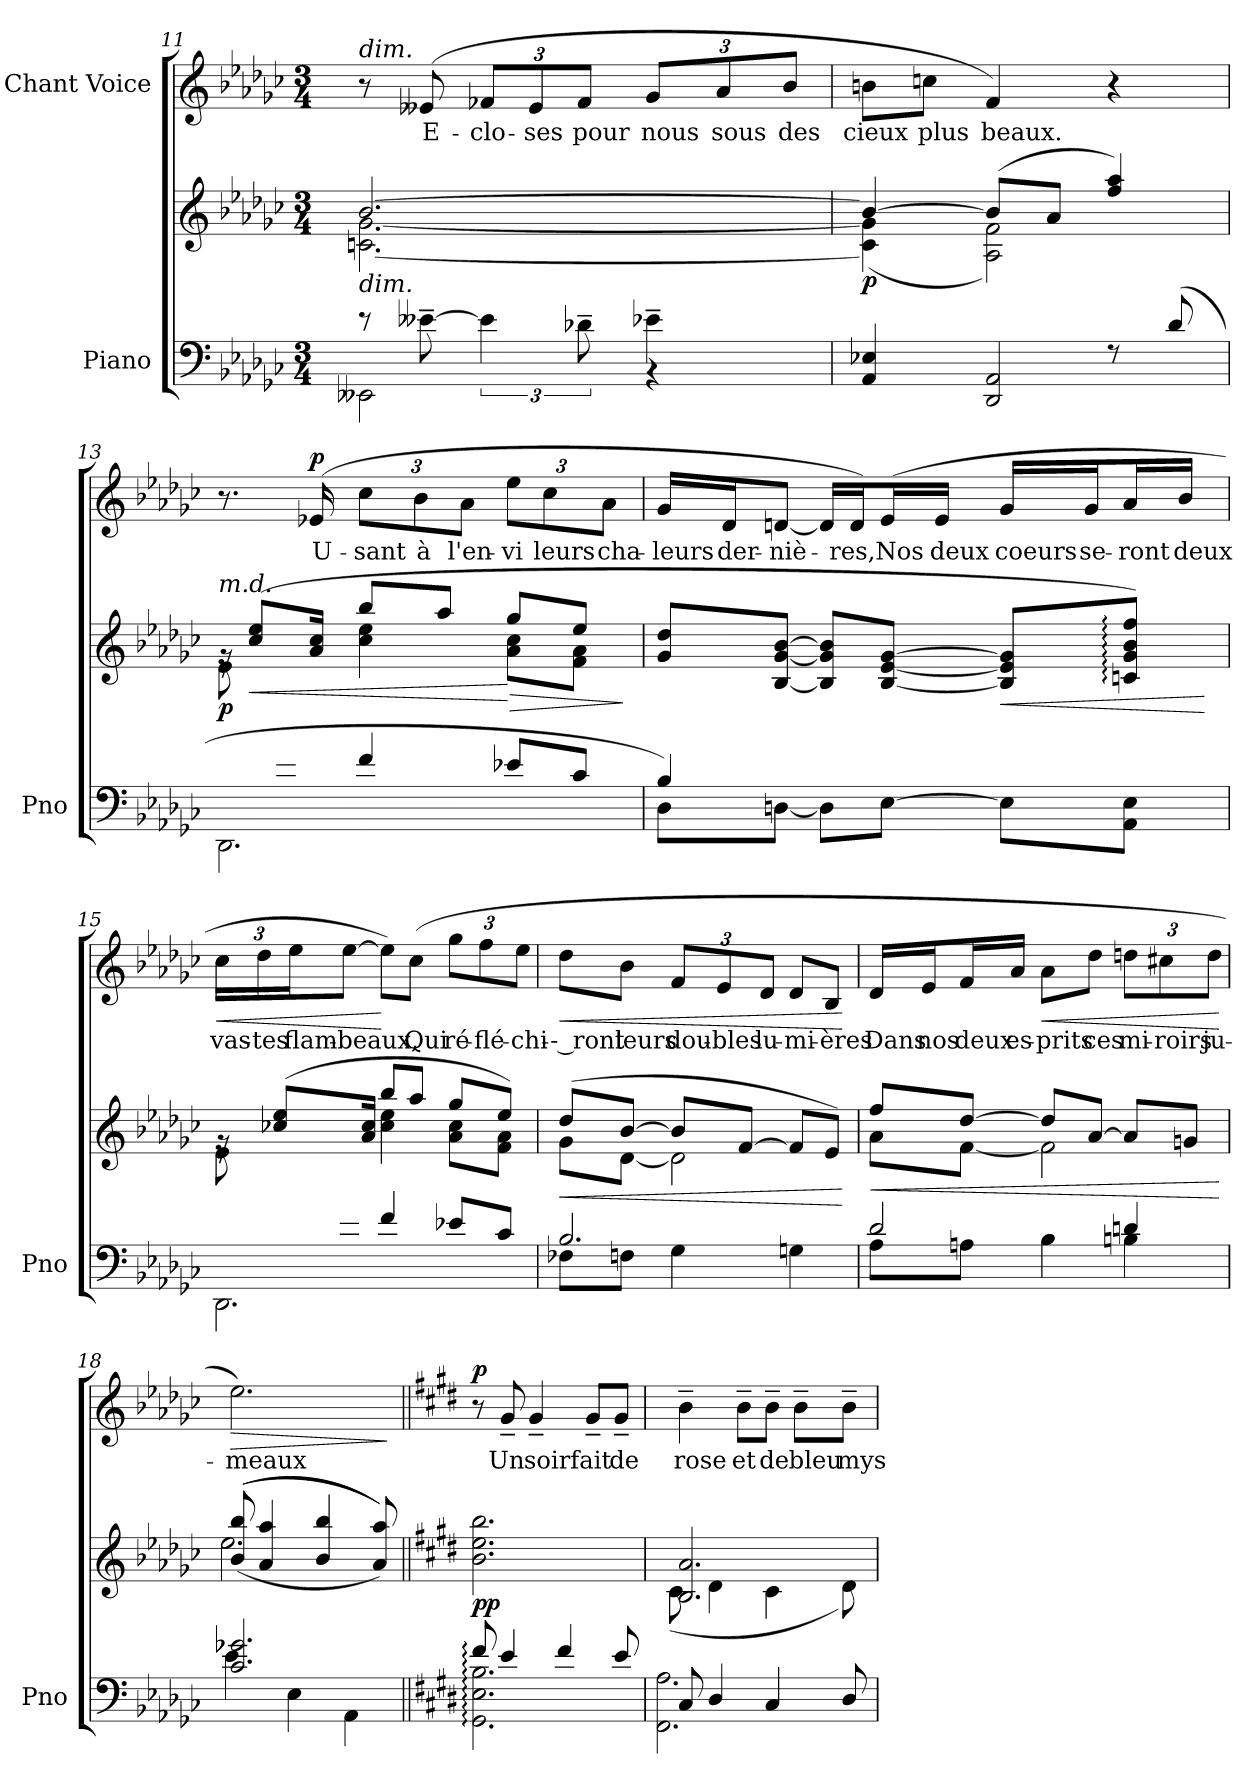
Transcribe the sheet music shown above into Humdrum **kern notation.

**kern	**kern	**dynam	**kern	**text	**dynam
*part2	*part2	*part2	*part1	*part1	*part1
*staff3	*staff2	*staff2/3	*staff1	*staff1	*staff1
*I"Piano	*	*	*I"Chant Voice	*	*
*I'Pno	*	*	*	*	*
!!LO:PB:g=z
*clefF4	*clefG2	*	*clefG2	*	*
*k[b-e-a-d-g-c-]	*k[b-e-a-d-g-c-]	*	*k[b-e-a-d-g-c-]	*	*
*M3/4	*M3/4	*	*M3/4	*	*
=11	=11	=11	=11	=11	=11
*^	*^	*	*	*	*
!	!	!	!	!	!LO:TX:a:i:t=dim.	!	!
!	!	!LO:TX:b:i:t=dim.	!	!	!	!	!
8r	2EE--X\	[2.b-/	[2.cn\ [2.g-\	.	8r	.	.
!	!	!	!	!	!	!LO:LY:b	!
[8e--X~\	.	.	.	.	(>8e--X/	E-	.
!	!	!	!	!	!	!LO:LY:b	!
6e--\]	.	.	.	.	12f-X/L	-clo-	.
!	!	!	!	!	!	!LO:LY:b	!
.	.	.	.	.	12e--/	-ses	.
!	!	!	!	!	!	!LO:LY:b	!
12d-X~\	.	.	.	.	12f-/J	pour	.
!	!	!	!	!	!	!LO:LY:b	!
4e-X~\	4rBB	.	.	.	12g-/L	nous	.
!	!	!	!	!	!	!LO:LY:b	!
.	.	.	.	.	12a-/	sous	.
!	!	!	!	!	!	!LO:LY:b	!
.	.	.	.	.	12b-/J	des	.
=12	=12	=12	=12	=12	=12	=12	=12
!	!	!	!	!LO:DY:b	!	!LO:LY:b	!
4AA-/ 4E-X/	2ryy	4b-/_	(<4cn\] 4g-\]	p	8bn\L	cieux	.
!	!	!	!	!	!	!LO:LY:b	!
.	.	.	.	.	8ccn\J	plus	.
!	!	!	!	!	!	!LO:LY:b	!
2DD-/ 2AA-/	.	(>8b-/L]	2A-\ 2f\)	.	4f/)	beaux.	.
.	.	8a-/J	.	.	.	.	.
.	8rF	4ff/ 4aa-/)	.	.	4r	.	.
.	(>8d-/	.	.	.	.	.	.
=13	=13	=13	=13	=13	=13	=13	=13
*	*	*	*^	*	*	*	*
!	!	!LO:TX:a:i:t=m.d.	!	!	!	!	!	!
!	!	!	!	!	!LO:DY:b	!	!	!
8ryy	2.DD-\	16rg	4ryy	(<8e-\L)	p	8.r	.	.
!	!	!	!	!	!LO:HP:b	!	!	!
.	.	(>8cc-/ 8ee-/L	.	.	<	.	.	.
8en/J	.	.	.	2ryy	.	.	.	.
!	!	!	!	!	!	!	!LO:LY:b	!LO:DY:a
.	.	16a-/ 16cc-/Jk	.	.	.	(>16e-X/	U-	p
!	!	!	!	!	!	!	!LO:LY:b	!
4f/	.	8bb-/L	4cc-\ 4ee-\	.	.	12cc-\L	-sant	.
!	!	!	!	!	!	!	!LO:LY:b	!
.	.	.	.	.	.	12b-\	à	.
.	.	8aa-/J	.	.	.	.	.	.
!	!	!	!	!	!	!	!LO:LY:b	!
.	.	.	.	.	.	12a-\J	l'en-	.
!	!	!	!	!	!LO:HP:n=1:b	!	!LO:LY:b	!
8e-X/L	.	8gg-/L	8a-\ 8cc-\L	.	[ >	12ee-\L	-vi	.
!	!	!	!	!	!	!	!LO:LY:b	!
.	.	.	.	.	.	12cc-\	leurs	.
8c-/J	.	8ee-/J	8f\ 8a-\J	8ryy	.	.	.	.
!	!	!	!	!	!	!	!LO:LY:b	!
.	.	.	.	.	.	12a-\J	cha-	.
*v	*v	*	*	*	*	*	*	*
*	*v	*v	*v	*	*	*	*
.	.	]	.	.	.
!!LO:LB:g=z
=14	=14	=14	=14	=14	=14
*^	*	*	*	*	*
!	!	!	!	!	!LO:LY:b	!
4B-/)	8D-\L	8g-/ 8dd-/L	.	16g-/LL	- leurs	.
!	!	!	!	!	!LO:LY:b	!
.	.	.	.	16d-/J	der-	.
!	!	!	!	!	!LO:LY:b	!
.	[8Dn\J	[8B-/ [8g-/ [8b-/J	.	[8dn/J	-niè-	.
4ryy	8D\L]	8B-/] 8g-/] 8b-/]L	.	16d/LL]	.	.
!	!	!	!	!	!LO:LY:b	!
.	.	.	.	16d/J)	-res,	.
!	!	!	!	!	!LO:LY:b	!
.	[8E-\J	[8B-/ [8e-/ [8g-/J	.	(>16e-/L	Nos	.
!	!	!	!	!	!LO:LY:b	!
.	.	.	.	16e-/JJ	deux	.
!	!	!	!LO:HP:b	!	!LO:LY:b	!
4ryy	8E-\L]	8B-/] 8e-/] 8g-/]L	<	16g-/LL	coeurs	.
!	!	!	!	!	!LO:LY:b	!
.	.	.	.	16g-/J	se-	.
!	!	!	!	!	!LO:LY:b	!
.	8AA-\ 8E-\J	8cn/: 8g-/: 8b-/: 8ff/:J)	.	16a-/L	-ront	.
!	!	!	!	!	!LO:LY:b	!
.	.	.	.	16b-/JJ	deux	.
*v	*v	*	*	*	*	*
.	.	[	.	.	.
=15	=15	=15	=15	=15	=15
*^	*^	*	*	*	*
*	*	*	*^	*	*	*	*
!	!	!	!	!	!	!	!LO:LY:b	!LO:HP:b
8ryy	2.DD-\	16rg	4ryy	(<8e-\L	.	24cc-\LL	vas-	<
!	!	!	!	!	!	!	!LO:LY:b	!
.	.	.	.	.	.	24dd-\	-tes	.
.	.	(>8cc-X/ 8ee-/L	.	.	.	.	.	.
!	!	!	!	!	!	!	!LO:LY:b	!
.	.	.	.	.	.	24ee-\J	flam-	.
!	!	!	!	!	!	!	!LO:LY:b	!
8en/J	.	.	.	2ryy	.	[8ee-\J	-beaux,	.
.	.	16a-/ 16cc-/Jk	.	.	.	.	.	.
4f/	.	8bb-/L	4cc-\ 4ee-\	.	.	8ee-\L])	.	[
!	!	!	!	!	!	!	!LO:LY:b	!
.	.	8aa-/J	.	.	.	(>8cc-\J	Qui	.
!	!	!	!	!	!	!	!LO:LY:b	!
8e-X/L	.	8gg-/L	8a-\ 8cc-\L	.	.	12gg-\L	ré-	.
!	!	!	!	!	!	!	!LO:LY:b	!
.	.	.	.	.	.	12ff\	-flé-	.
8c-/J)	.	8ee-/J)	8f\ 8a-\J	8ryy	.	.	.	.
!	!	!	!	!	!	!	!LO:LY:b	!
.	.	.	.	.	.	12ee-\J	-chi-	.
*	*	*v	*v	*v	*	*	*	*
!!LO:LB:g=z
=16	=16	=16	=16	=16	=16	=16
!	!	!	!LO:HP:b	!	!LO:LY:b	!LO:HP:b
*	*	*^	*	*	*	*
2.B-/	8F-X\L	(>8dd-/L	8g-\L	<	8dd-\L	-- ront	<
!	!	!	!	!	!	!LO:LY:b	!
.	8Fn\J	[8b-/J	[8d-\J	.	8b-\J	leurs	.
!	!	!	!	!	!	!LO:LY:b	!
.	4G-\	8b-/L]	2d-\]	.	12f/L	dou-	.
!	!	!	!	!	!	!LO:LY:b	!
.	.	.	.	.	12e-/	-bles	.
.	.	[8f/J	.	.	.	.	.
!	!	!	!	!	!	!LO:LY:b	!
.	.	.	.	.	12d-/J	lu-	.
!	!	!	!	!	!	!LO:LY:b	!
.	4Gn\	8f/L]	.	.	8d-/L	-mi-	.
!	!	!	!	!	!	!LO:LY:b	!
.	.	8e-/J)	.	.	8B-/J	-ères	.
*v	*v	*	*	*	*	*	*
*	*v	*v	*	*	*	*
.	.	[	.	.	[
=17	=17	=17	=17	=17	=17
*^	*	*	*	*	*
!	!	!	!LO:HP:b	!	!LO:LY:b	!
*	*	*^	*	*	*	*
2d-/	8A-\L	(>8ff/L	8a-\L	<	16d-/LL	Dans	.
!	!	!	!	!	!	!LO:LY:b	!
.	.	.	.	.	16e-/J	nos	.
!	!	!	!	!	!	!LO:LY:b	!
.	8An\J	[8dd-/J	[8f\J	.	16f/L	deux	.
!	!	!	!	!	!	!LO:LY:b	!
.	.	.	.	.	16a-/JJ	es-	.
!	!	!	!	!	!	!LO:LY:b	!LO:HP:b
.	4B-\	8dd-/L]	2f\]	.	8a-\L	-prits	<
!	!	!	!	!	!	!LO:LY:b	!
.	.	[8a-/J	.	.	8dd-\J	ces	.
!	!	!	!	!	!	!LO:LY:b	!
4dn/	4Bn\	8a-/L]	.	.	12ddn\L	mi-	.
!	!	!	!	!	!	!LO:LY:b	!
.	.	.	.	.	12cc#X\	-roirs	.
.	.	8gn/J	.	.	.	.	.
!	!	!	!	!	!	!LO:LY:b	!
.	.	.	.	.	12dd\J	ju-	.
*v	*v	*	*	*	*	*	*
*	*v	*v	*	*	*	*
.	.	[	.	.	[
=18	=18	=18	=18	=18	=18
*^	*^	*	*	*	*
!	!	!	!	!	!	!LO:LY:b	!LO:HP:b
2.c-/ 2.g-X/)	4e-\	(>(<(>8b-/ 8bb-/	2.ee-\	.	2.ee-\)	-meaux	>
.	.	4a-/ 4aa-/	.	.	.	.	.
.	4E-\	.	.	.	.	.	.
.	.	4b-/ 4bb-/	.	.	.	.	.
.	4AA-\	.	.	.	.	.	.
.	.	8a-/ 8aa-/)))	.	.	.	.	.
*v	*v	*	*	*	*	*	*
*	*v	*v	*	*	*	*
.	.	.	.	.	]
=19||	=19||	=19||	=19||	=19||	=19||
*k[f#c#g#d#]	*k[f#c#g#d#]	*	*k[f#c#g#d#]	*	*
*^	*	*	*	*	*
!	!	!	!LO:DY:b	!	!	!LO:DY:a
8f#:/	2.GG#\: 2.E\: 2.B\:	2.b\ 2.ee\ 2.bb\	pp	8r	.	p
!	!	!	!	!	!LO:LY:b	!
4e/	.	.	.	8g#~/	Un	.
!	!	!	!	!	!LO:LY:b	!
.	.	.	.	4g#~/	soir	.
4f#/	.	.	.	.	.	.
!	!	!	!	!	!LO:LY:b	!
.	.	.	.	8g#~/L	fait	.
!	!	!	!	!	!LO:LY:b	!
8e/	.	.	.	8g#~/J	de	.
!!LO:PB:g=z
=20	=20	=20	=20	=20	=20	=20
*	*	*^	*	*	*	*
!	!	!	!	!	!	!LO:LY:b	!
8C#/	2.FF#\ 2.A\	2.B/ 2.a/	(<8c#\	.	4b~\	rose	.
4D#/	.	.	4d#\	.	.	.	.
!	!	!	!	!	!	!LO:LY:b	!
.	.	.	.	.	8b~\L	et	.
!	!	!	!	!	!	!LO:LY:b	!
4C#/	.	.	4c#\	.	8b~\J	de	.
!	!	!	!	!	!	!LO:LY:b	!
.	.	.	.	.	8b~\L	bleu	.
!	!	!	!	!	!	!LO:LY:b	!
8D#/	.	.	8d#\)	.	8b~\J	mys-	.
*v	*v	*	*	*	*	*	*
*	*v	*v	*	*	*	*
=	=	=	=	=	=
*-	*-	*-	*-	*-	*-
